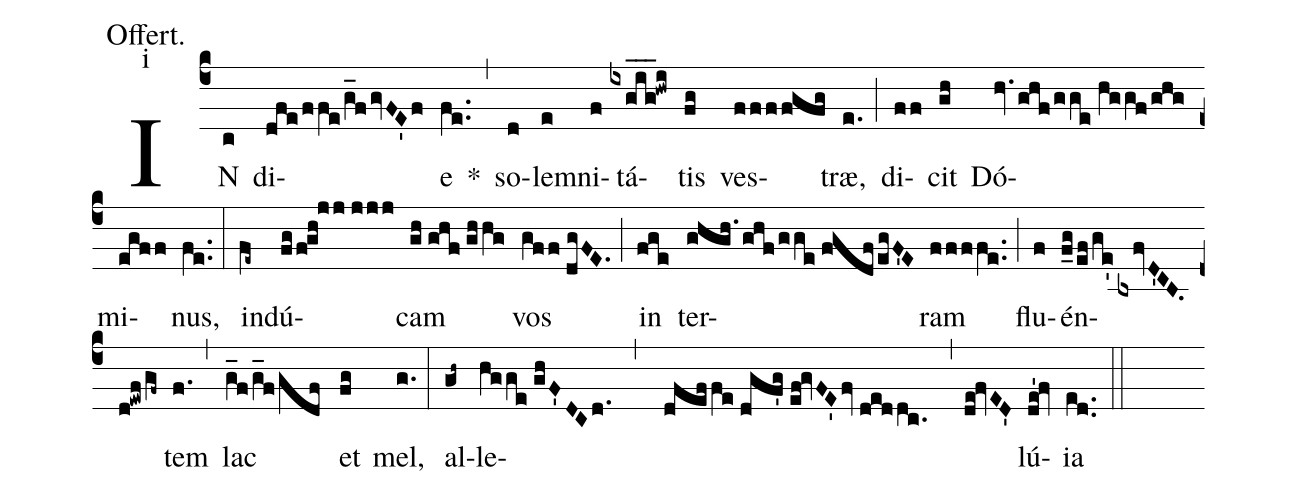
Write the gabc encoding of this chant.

office-part: Offertorium;
mode: 1;
annotation: Offert.;
annotation: i;
%%
(c4) IN(c) di(dfe/ffe/g_f/gvFE'f)e(fe..) *(,) so(d)lem(e)ni(f)tá(ixgig___!hwi)tis(fg) ves(ffffgfg)træ,(e.) (;) di(ff)cit(gh) Dó(hv./ghf/gge//hggf/ghg)mi(egff)nus,(fe..) (:) in(fe~)dú(fg/f!gh!jj//jjj)cam(gh//ghf//ghhg) vos(gff//dgFE.) (;) in(fge) ter(ghgh./ghf/gge//fgdf/egF'E)ram(ffffe..) (;) flu(f)én(f_g/ef/ge'/bxfvD'CB./d!ewf/gf~)tem(f.) (,) lac(g_f/g_f/gdf) et(fg) mel,(g.) (:) al(gh~)le(hgge//ghF'DCd. , dfeffe//dgf'g//ef!gvFE'/fv//deddc. ,de!fvED')lú(de'!fv)ia(ed..) (::)
